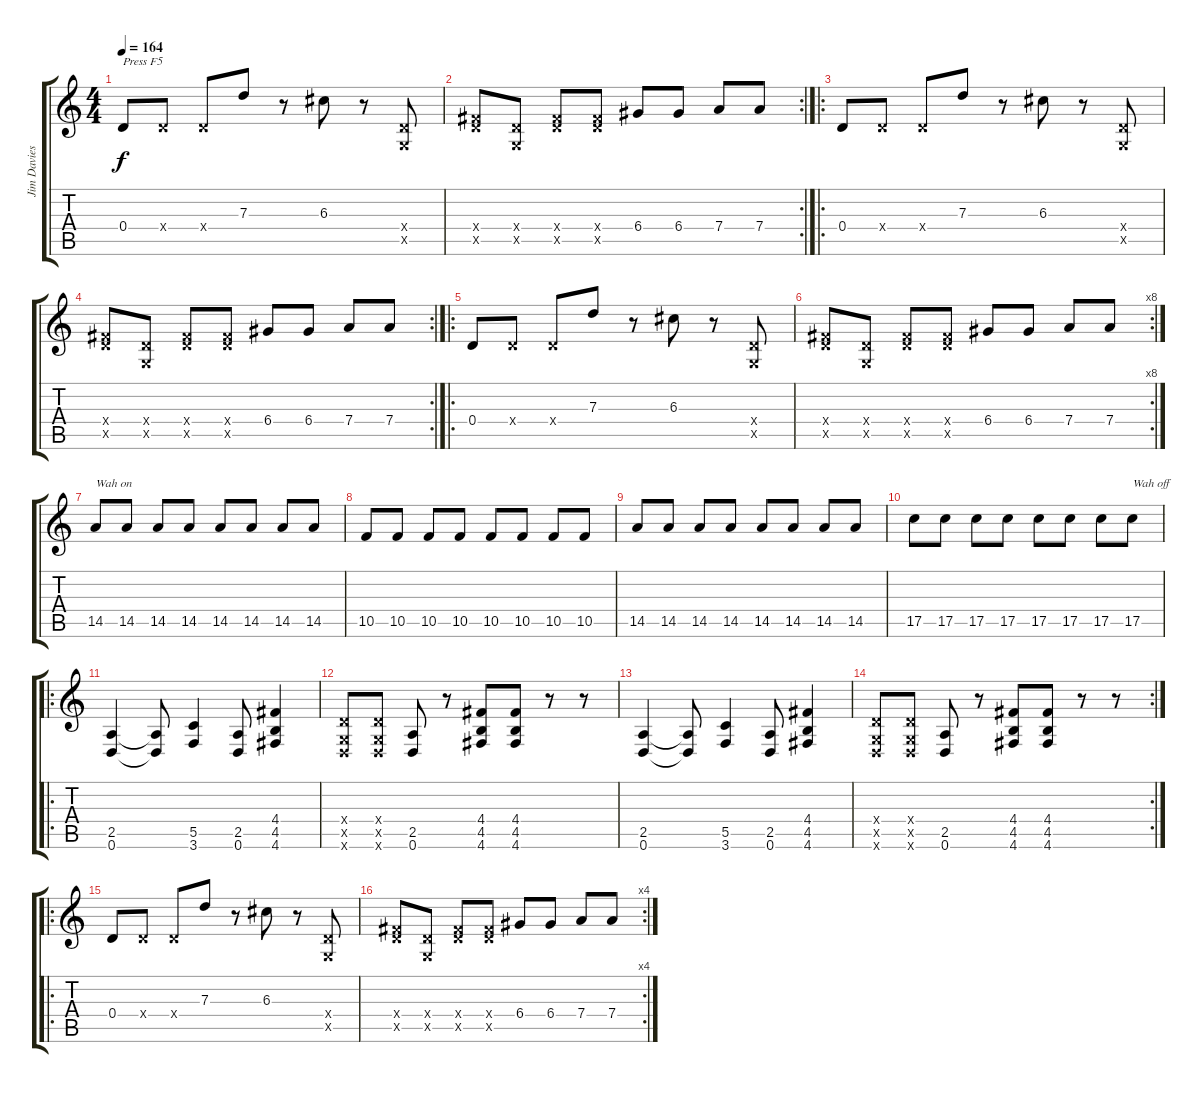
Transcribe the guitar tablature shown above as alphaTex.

\track ("Jim Davies" "Jim Davies") {instrument distortionguitar}
\staff {score tabs}
\tuning (E4 B3 G3 D3 G2 D2) {hide}
\ts (4 4)
\tempo 164
\clef g2
\ks c
0.4.8{txt "Press F5" dy f instrument distortionguitar} 0.4{x}.8 0.4{x}.8 7.3.8 r.8 6.3.8 r.8 (0.4{x} 0.5{x}).8 |
\rc 2
(0.4{x} 11.5{x}).8 (0.4{x} 0.5{x}).8 (0.4{x} 11.5{x}).8 (0.4{x} 11.5{x}).8 6.4.8 6.4.8 7.4.8 7.4.8 |
\ro
0.4.8 0.4{x}.8 0.4{x}.8 7.3.8 r.8 6.3.8 r.8 (0.4{x} 0.5{x}).8 |
\rc 2
(0.4{x} 11.5{x}).8 (0.4{x} 0.5{x}).8 (0.4{x} 11.5{x}).8 (0.4{x} 11.5{x}).8 6.4.8 6.4.8 7.4.8 7.4.8 |
\ro
0.4.8 0.4{x}.8 0.4{x}.8 7.3.8 r.8 6.3.8 r.8 (0.4{x} 0.5{x}).8 |
\rc 8
(0.4{x} 11.5{x}).8 (0.4{x} 0.5{x}).8 (0.4{x} 11.5{x}).8 (0.4{x} 11.5{x}).8 6.4.8 6.4.8 7.4.8 7.4.8 |
14.5.8{txt "Wah on"} 14.5.8 14.5.8 14.5.8 14.5.8 14.5.8 14.5.8 14.5.8 |
10.5.8 10.5.8 10.5.8 10.5.8 10.5.8 10.5.8 10.5.8 10.5.8 |
14.5.8 14.5.8 14.5.8 14.5.8 14.5.8 14.5.8 14.5.8 14.5.8 |
17.5.8 17.5.8 17.5.8 17.5.8 17.5.8 17.5.8 17.5.8 17.5.8{txt "Wah off"} |
\ro
(2.5 0.6).4 (2.5{t} 0.6{t}).8 (5.5 3.6).4 (2.5 0.6).8 (4.4 4.5 4.6).4 |
(0.4{x} 0.5{x} 0.6{x}).8 (0.4{x} 0.5{x} 0.6{x}).8 (2.5 0.6).8 r.8 (4.4 4.5 4.6).8 (4.4 4.5 4.6).8 r.8 r.8 |
(2.5 0.6).4 (2.5{t} 0.6{t}).8 (5.5 3.6).4 (2.5 0.6).8 (4.4 4.5 4.6).4 |
\rc 2
(0.4{x} 0.5{x} 0.6{x}).8 (0.4{x} 0.5{x} 0.6{x}).8 (2.5 0.6).8 r.8 (4.4 4.5 4.6).8 (4.4 4.5 4.6).8 r.8 r.8 |
\ro
0.4.8 0.4{x}.8 0.4{x}.8 7.3.8 r.8 6.3.8 r.8 (0.4{x} 0.5{x}).8 |
\rc 4
(0.4{x} 11.5{x}).8 (0.4{x} 0.5{x}).8 (0.4{x} 11.5{x}).8 (0.4{x} 11.5{x}).8 6.4.8 6.4.8 7.4.8 7.4.8
